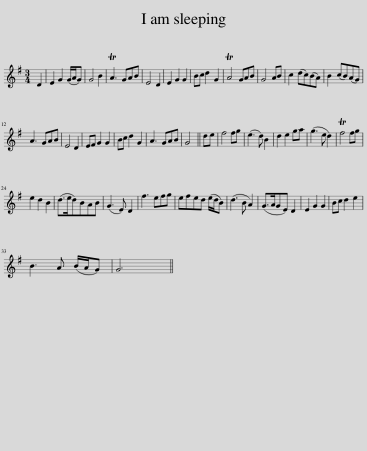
X:1
L:1/8
M:3/4
I:linebreak $
K:G
V:1 treble
V:1
 D2 | E2 G2 (G/A/G) | G4 B2 | TA3 GAB | E4 D2 | %5
 E2 G2 G2 | Bc d2 G2 | TA4 GAB | G4 AB | c2 (dc)(BA) | %10
 B2 (cB)(AG) |$ A3 GAB | E4 D2 | EF G2 G2 | Bc d2 G2 | %15
 A3 GAB | G4 || de | f4 fg | (e3 d) B2 | %20
 d2 e2 ga | (g3 e d2) | Tf4 fg |$ e2 d2 B2 | (d>ed)BAB | %25
 (G3 E) D2 | f3 efg | efed (e/d/B) | (d3 B A2) | (G>AGE) D2 | %30
 E2 G2 G2 | Bc d2 e2 |$ B3 A (B/A/G) | G6 || %34
